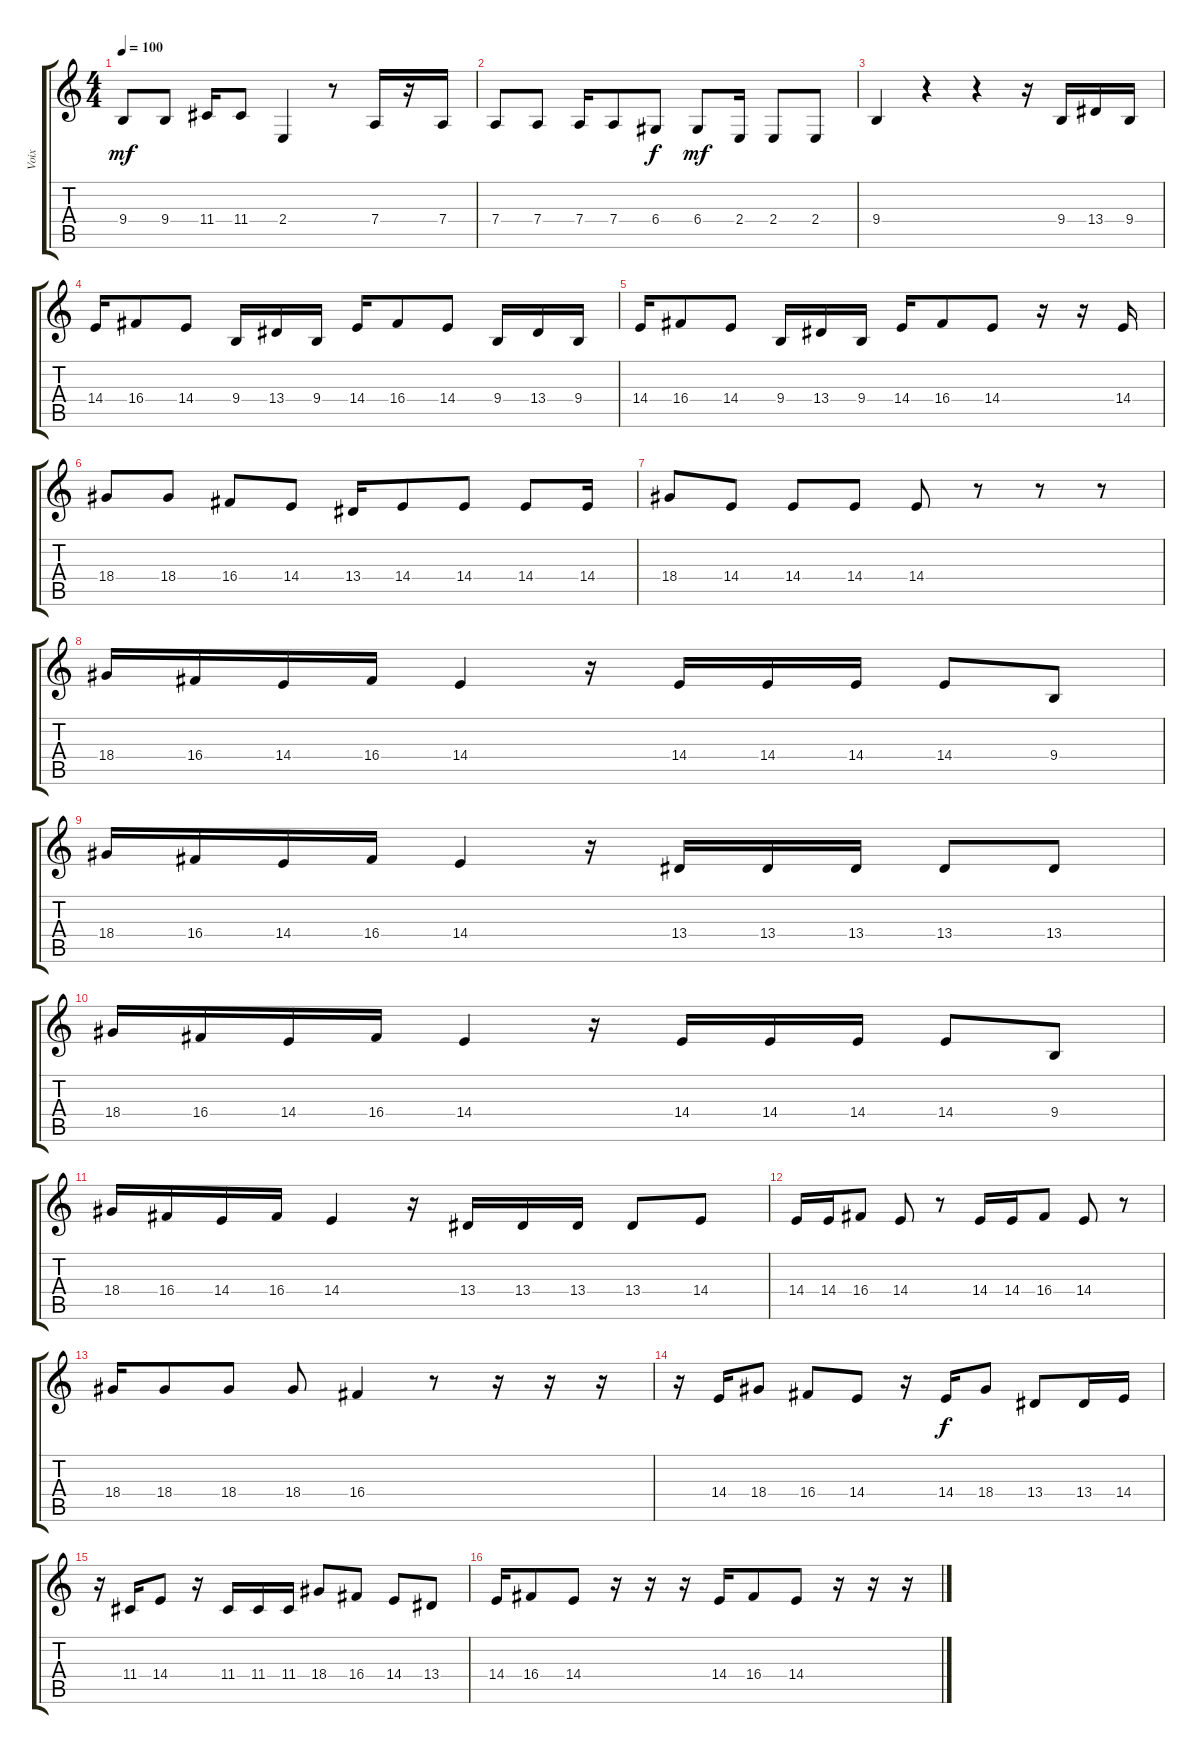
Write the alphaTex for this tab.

\track ("Voix" "Voix") {instrument lead2sawtooth}
\staff {score tabs}
\tuning (E4 B3 G3 D3 A2 E2) {hide}
\ts (4 4)
\tempo 100
\clef g2
\ks c
9.4.8{dy mf} 9.4.8 11.4.16 11.4.8 2.4.4 r.8 7.4.16 r.16 7.4.16 |
7.4.8 7.4.8 7.4.16 7.4.8 6.4.8{dy f} 6.4.8{dy mf} 2.4.16 2.4.8 2.4.8 |
9.4.4 r.4 r.4 r.16 9.4.16 13.4.16 9.4.16 |
14.4.16 16.4.8 14.4.8 9.4.16 13.4.16 9.4.16 14.4.16 16.4.8 14.4.8 9.4.16 13.4.16 9.4.16 |
14.4.16 16.4.8 14.4.8 9.4.16 13.4.16 9.4.16 14.4.16 16.4.8 14.4.8 r.16 r.16 14.4.16 |
18.4.8 18.4.8 16.4.8 14.4.8 13.4.16 14.4.8 14.4.8 14.4.8 14.4.16 |
18.4.8 14.4.8 14.4.8 14.4.8 14.4.8 r.8 r.8 r.8 |
18.4.16 16.4.16 14.4.16 16.4.16 14.4.4 r.16 14.4.16 14.4.16 14.4.16 14.4.8 9.4.8 |
18.4.16 16.4.16 14.4.16 16.4.16 14.4.4 r.16 13.4.16 13.4.16 13.4.16 13.4.8 13.4.8 |
18.4.16 16.4.16 14.4.16 16.4.16 14.4.4 r.16 14.4.16 14.4.16 14.4.16 14.4.8 9.4.8 |
18.4.16 16.4.16 14.4.16 16.4.16 14.4.4 r.16 13.4.16 13.4.16 13.4.16 13.4.8 14.4.8 |
14.4.16 14.4.16 16.4.8 14.4.8 r.8 14.4.16 14.4.16 16.4.8 14.4.8 r.8 |
18.4.16 18.4.8 18.4.8 18.4.8 16.4.4 r.8 r.16 r.16 r.16 |
r.16 14.4.16 18.4.8 16.4.8 14.4.8 r.16 14.4.16{dy f} 18.4.8 13.4.8 13.4.16 14.4.16 |
r.16 11.4.16 14.4.8 r.16 11.4.16 11.4.16 11.4.16 18.4.8 16.4.8 14.4.8 13.4.8 |
14.4.16 16.4.8 14.4.8 r.16 r.16 r.16 14.4.16 16.4.8 14.4.8 r.16 r.16 r.16
